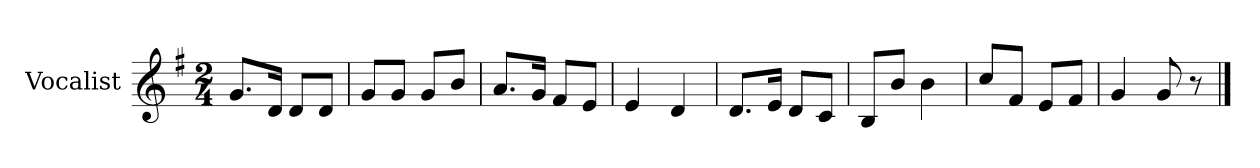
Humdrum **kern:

**kern
*part1
*staff1
*I"Vocalist
*k[f#]
*G:
*M2/4
=1
8.gL
16dJk
8dL
8dJ
=2
8gL
8gJ
8gL
8bJ
=3
8.aL
16gJk
8f#L
8eJ
=4
4e
4d
=5
8.dL
16eJk
8dL
8cJ
=6
8BL
8bJ
4b
=7
8ccL
8f#J
8eL
8f#J
=8
4g
8g
8r
==
*-
